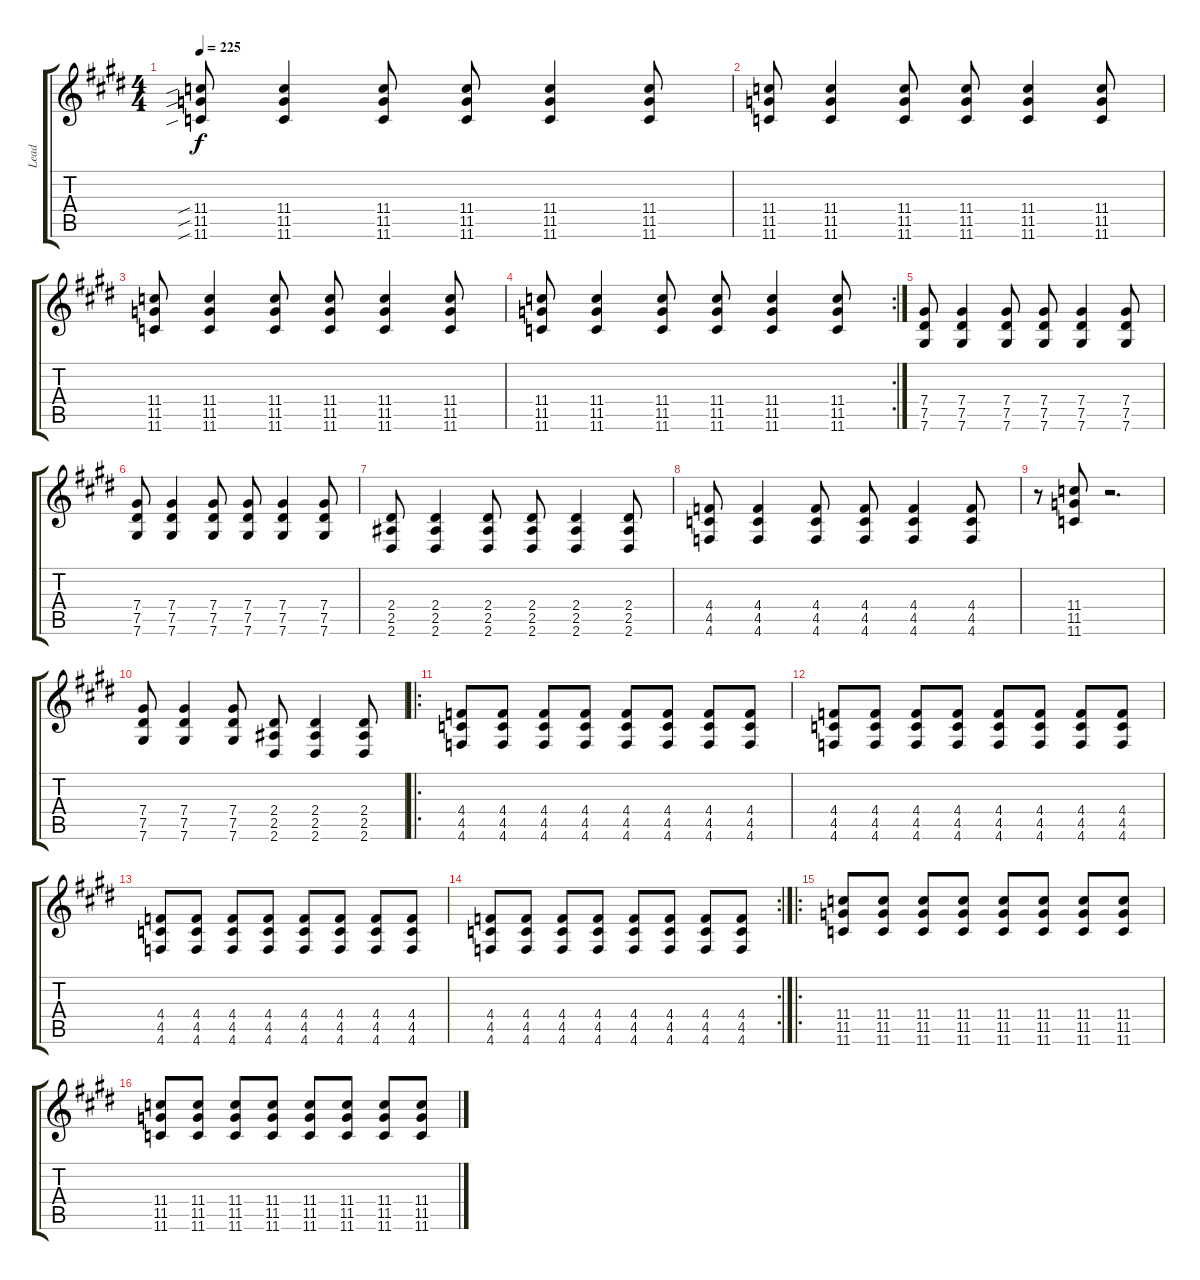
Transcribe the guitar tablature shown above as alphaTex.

\track ("Lead" "Lead") {instrument overdrivenguitar}
\staff {score tabs}
\tuning (Eb4 Bb3 Gb3 Db3 Ab2 Db2) {hide}
\ts (4 4)
\tempo 225
\clef g2
\ks e
(11.4{sib} 11.5{sib} 11.6{sib}).8{dy f} (11.4 11.5 11.6).4 (11.4 11.5 11.6).8 (11.4 11.5 11.6).8 (11.4 11.5 11.6).4 (11.4 11.5 11.6).8 |
\ks c#minor
(11.4 11.5 11.6).8 (11.4 11.5 11.6).4 (11.4 11.5 11.6).8 (11.4 11.5 11.6).8 (11.4 11.5 11.6).4 (11.4 11.5 11.6).8 |
(11.4 11.5 11.6).8 (11.4 11.5 11.6).4 (11.4 11.5 11.6).8 (11.4 11.5 11.6).8 (11.4 11.5 11.6).4 (11.4 11.5 11.6).8 |
\rc 2
(11.4 11.5 11.6).8 (11.4 11.5 11.6).4 (11.4 11.5 11.6).8 (11.4 11.5 11.6).8 (11.4 11.5 11.6).4 (11.4 11.5 11.6).8 |
\ks e
(7.4 7.5 7.6).8 (7.4 7.5 7.6).4 (7.4 7.5 7.6).8 (7.4 7.5 7.6).8 (7.4 7.5 7.6).4 (7.4 7.5 7.6).8 |
\ks c#minor
(7.4 7.5 7.6).8 (7.4 7.5 7.6).4 (7.4 7.5 7.6).8 (7.4 7.5 7.6).8 (7.4 7.5 7.6).4 (7.4 7.5 7.6).8 |
(2.4 2.5 2.6).8 (2.4 2.5 2.6).4 (2.4 2.5 2.6).8 (2.4 2.5 2.6).8 (2.4 2.5 2.6).4 (2.4 2.5 2.6).8 |
(4.4 4.5 4.6).8 (4.4 4.5 4.6).4 (4.4 4.5 4.6).8 (4.4 4.5 4.6).8 (4.4 4.5 4.6).4 (4.4 4.5 4.6).8 |
\ks e
r.8 (11.4 11.5 11.6).8 r.2{d} |
\ks c#minor
(7.4 7.5 7.6).8 (7.4 7.5 7.6).4 (7.4 7.5 7.6).8 (2.4 2.5 2.6).8 (2.4 2.5 2.6).4 (2.4 2.5 2.6).8 |
\ro
\ks e
(4.4 4.5 4.6).8 (4.4 4.5 4.6).8 (4.4 4.5 4.6).8 (4.4 4.5 4.6).8 (4.4 4.5 4.6).8 (4.4 4.5 4.6).8 (4.4 4.5 4.6).8 (4.4 4.5 4.6).8 |
\ks c#minor
(4.4 4.5 4.6).8 (4.4 4.5 4.6).8 (4.4 4.5 4.6).8 (4.4 4.5 4.6).8 (4.4 4.5 4.6).8 (4.4 4.5 4.6).8 (4.4 4.5 4.6).8 (4.4 4.5 4.6).8 |
(4.4 4.5 4.6).8 (4.4 4.5 4.6).8 (4.4 4.5 4.6).8 (4.4 4.5 4.6).8 (4.4 4.5 4.6).8 (4.4 4.5 4.6).8 (4.4 4.5 4.6).8 (4.4 4.5 4.6).8 |
\rc 2
(4.4 4.5 4.6).8 (4.4 4.5 4.6).8 (4.4 4.5 4.6).8 (4.4 4.5 4.6).8 (4.4 4.5 4.6).8 (4.4 4.5 4.6).8 (4.4 4.5 4.6).8 (4.4 4.5 4.6).8 |
\ro
\ks e
(11.4 11.5 11.6).8 (11.4 11.5 11.6).8 (11.4 11.5 11.6).8 (11.4 11.5 11.6).8 (11.4 11.5 11.6).8 (11.4 11.5 11.6).8 (11.4 11.5 11.6).8 (11.4 11.5 11.6).8 |
\ks c#minor
(11.4 11.5 11.6).8 (11.4 11.5 11.6).8 (11.4 11.5 11.6).8 (11.4 11.5 11.6).8 (11.4 11.5 11.6).8 (11.4 11.5 11.6).8 (11.4 11.5 11.6).8 (11.4 11.5 11.6).8
